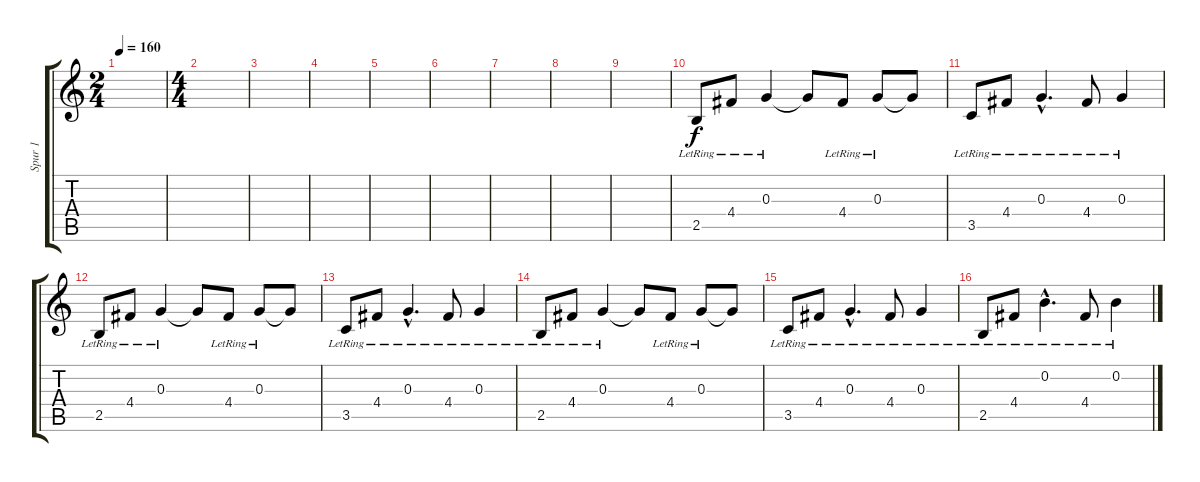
\track ("Spur 1" "Spur 1") {instrument electricguitarclean}
\staff {score tabs}
\tuning (E4 B3 G3 D3 A2 E2) {hide}
\ts (2 4)
\tempo 160
\clef g2
\ks c
|
\ts (4 4)
|
|
|
|
|
|
|
|
2.5{lr}.8 4.4{lr}.8 0.3{lr}.4 0.3{t}.8 4.4{lr}.8 0.3{lr}.8 0.3{t}.8 |
3.5{lr}.8 4.4{lr}.8 0.3{hac lr}.4{d} 4.4{lr}.8 0.3{lr}.4 |
2.5{lr}.8 4.4{lr}.8 0.3{lr}.4 0.3{t}.8 4.4{lr}.8 0.3{lr}.8 0.3{t}.8 |
3.5{lr}.8 4.4{lr}.8 0.3{hac lr}.4{d} 4.4{lr}.8 0.3{lr}.4 |
2.5{lr}.8 4.4{lr}.8 0.3{lr}.4 0.3{t}.8 4.4{lr}.8 0.3{lr}.8 0.3{t}.8 |
3.5{lr}.8 4.4{lr}.8 0.3{hac lr}.4{d} 4.4{lr}.8 0.3{lr}.4 |
2.5{lr}.8 4.4{lr}.8 0.2{hac lr}.4{d} 4.4{lr}.8 0.2{lr}.4
